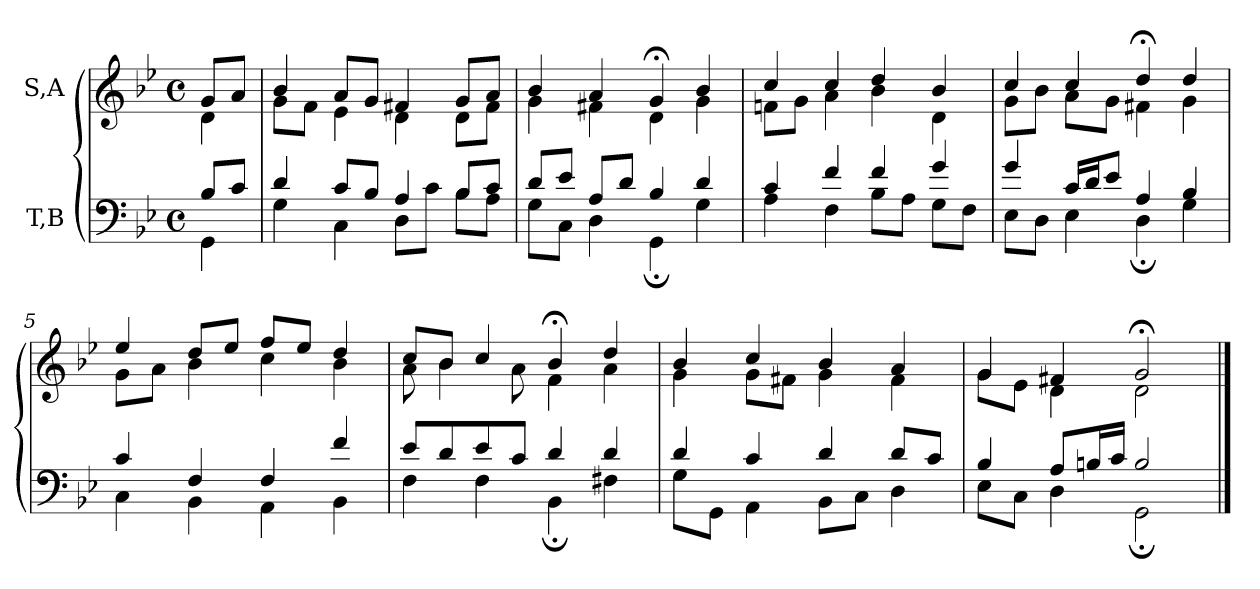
**kern	**kern
*part2	*part1
*staff2	*staff1
*I"T,B	*I"S,A
*clefF4	*clefG2
*k[b-e-]	*k[b-e-]
*M4/4	*M4/4
*met(c)	*met(c)
=	=
*^	*^
8B-L	4GG	8gL	4d
8cJ	.	8aJ	.
=1	=1	=1	=1
4d	4G	4b-	8gL
.	.	.	8fJ
8cL	4C	8aL	4e-
8B-J	.	8gJ	.
4A	8DL	4f#X	4d
.	8cJ	.	.
8B-L	8B-L	8gL	8dL
8cJ	8AJ	8aJ	8f#J
=2	=2	=2	=2
8dL	8GL	4b-	4g
8e-J	8CJ	.	.
8AL	4D	4a	4f#X
8dJ	.	.	.
4B-	4GG;	4g;<	4d
4d	4G	4b-	4g
=3	=3	=3	=3
4c	4A	4cc	8fnL
.	.	.	8gJ
4f	4F	4cc	4a
4f	8B-L	4dd	4b-
.	8AJ	.	.
4g	8GL	4b-	4d
.	8FJ	.	.
=4	=4	=4	=4
4g	8E-L	4cc	8gL
.	8DJ	.	8b-J
16cLL	4E-	4cc	8aL
16dJ	.	.	.
8e-J	.	.	8gJ
4A	4D;	4dd;<	4f#X
4B-	4G	4dd	4g
=5	=5	=5	=5
4c	4C	4ee-	8gL
.	.	.	8aJ
4F	4BB-	8ddL	4b-
.	.	8ee-J	.
4F	4AA	8ffL	4cc
.	.	8ee-J	.
4f	4BB-	4dd	4b-
=6	=6	=6	=6
8e-L	4F	8ccL	8a
8d	.	8b-J	4b-
8e-	4F	4cc	.
8cJ	.	.	8a
4d	4BB-;	4b-;<	4f
4d	4F#X	4dd	4a
=7	=7	=7	=7
4d	8GL	4b-	4g
.	8GGJ	.	.
4c	4AA	4cc	8gL
.	.	.	8f#XJ
4d	8BB-L	4b-	4g
.	8CJ	.	.
8dL	4D	4a	4f#
8cJ	.	.	.
=8	=8	=8	=8
4B-	8E-L	4g	8gL
.	8CJ	.	8e-J
8AL	4D	4f#X	4d
16BnL	.	.	.
16cJJ	.	.	.
2B	2GG;	2g;<	2d
*v	*v	*	*
*	*v	*v
==	==
*-	*-
